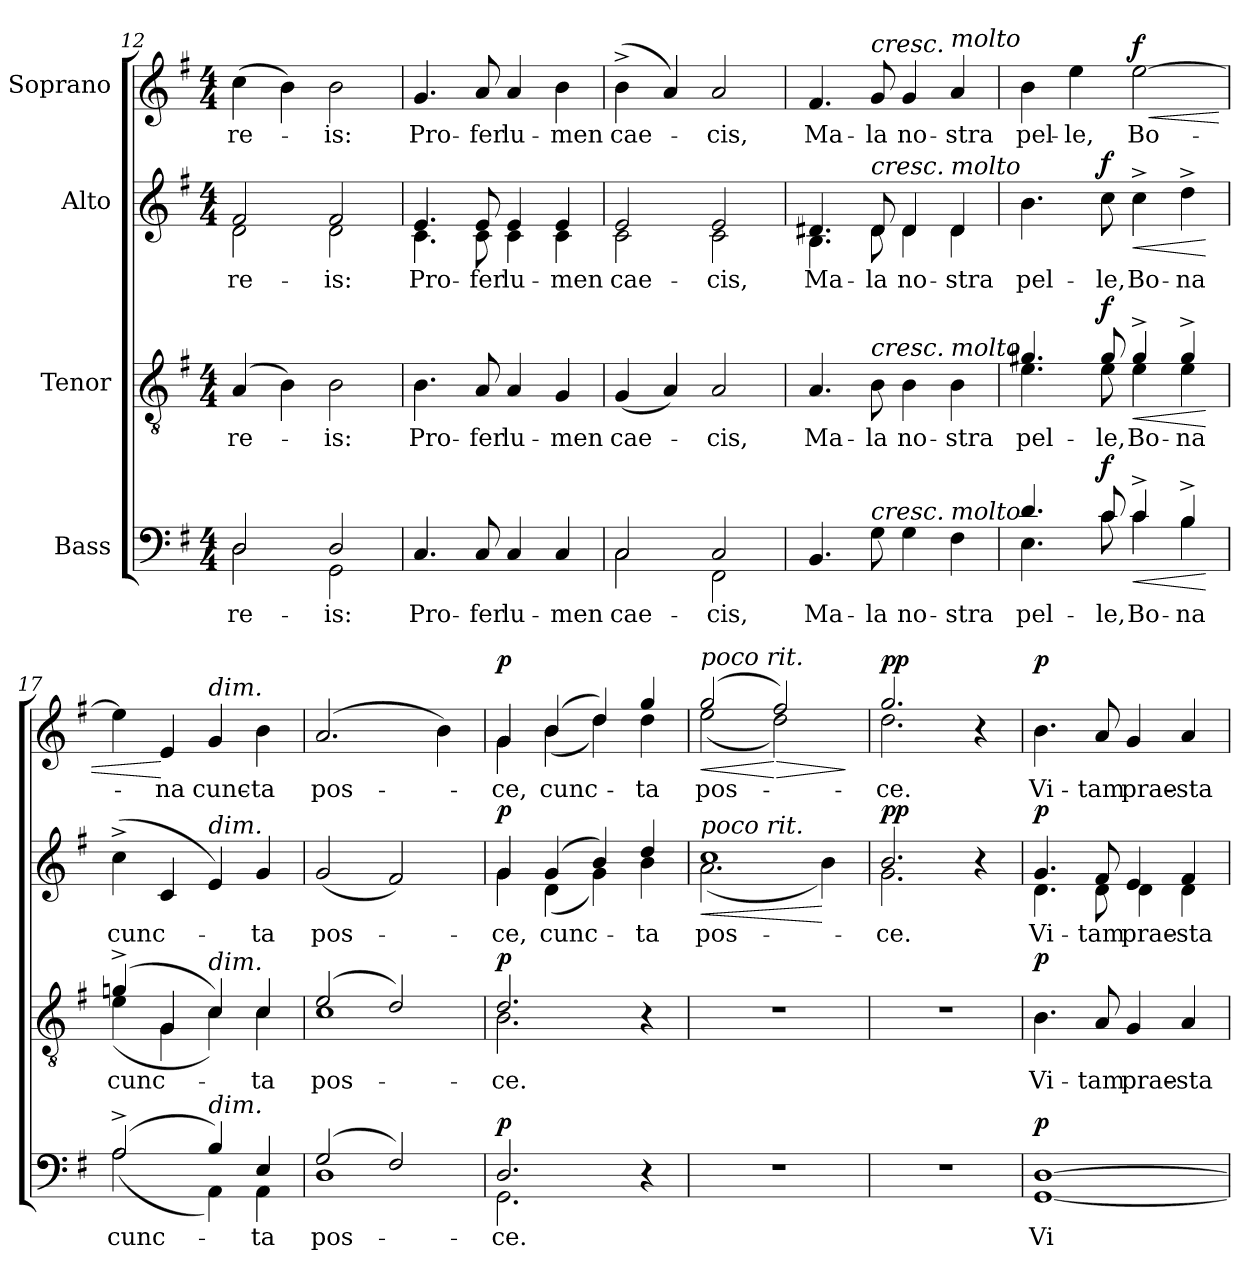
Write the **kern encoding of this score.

**kern	**text	**dynam	**kern	**text	**dynam	**kern	**text	**dynam	**kern	**text	**dynam
*part4	*part4	*part4	*part3	*part3	*part3	*part2	*part2	*part2	*part1	*part1	*part1
*staff4	*staff4	*staff4	*staff3	*staff3	*staff3	*staff2	*staff2	*staff2	*staff1	*staff1	*staff1
*I"Bass	*	*	*I"Tenor	*	*	*I"Alto	*	*	*I"Soprano	*	*
*clefF4	*	*	*clefGv2	*	*	*clefG2	*	*	*clefG2	*	*
*k[f#]	*	*	*k[f#]	*	*	*k[f#]	*	*	*k[f#]	*	*
*M4/4	*	*	*M4/4	*	*	*M4/4	*	*	*M4/4	*	*
=12	=12	=12	=12	=12	=12	=12	=12	=12	=12	=12	=12
!	!LO:LY:b	!	!	!LO:LY:b	!	!	!LO:LY:b	!	!	!LO:LY:b	!
*^	*	*	*	*	*	*^	*	*	*	*	*
2D/	2D\	re-	.	(>4A/	re-	.	2f#/	2d\	re-	.	(>4cc\	re-	.
.	.	.	.	4B\)	.	.	.	.	.	.	4b\)	.	.
!	!	!LO:LY:b	!	!	!LO:LY:b	!	!	!	!LO:LY:b	!	!	!LO:LY:b	!
2D/	2GG\	-is:	.	2B\	-is:	.	2f#/	2d\	-is:	.	2b\	-is:	.
!!LO:PB:g=z
=13	=13	=13	=13	=13	=13	=13	=13	=13	=13	=13	=13	=13	=13
!	!	!LO:LY:b	!	!	!LO:LY:b	!	!	!	!LO:LY:b	!	!	!LO:LY:b	!
*v	*v	*	*	*	*	*	*	*	*	*	*	*	*
4.C/	Pro-	.	4.B\	Pro-	.	4.e/	4.c\	Pro-	.	4.g/	Pro-	.
!	!LO:LY:b	!	!	!LO:LY:b	!	!	!	!LO:LY:b	!	!	!LO:LY:b	!
8C/	-fer	.	8A/	-fer	.	8e/	8c\	-fer	.	8a/	-fer	.
!	!LO:LY:b	!	!	!LO:LY:b	!	!	!	!LO:LY:b	!	!	!LO:LY:b	!
4C/	lu-	.	4A/	lu-	.	4e/	4c\	lu-	.	4a/	lu-	.
!	!LO:LY:b	!	!	!LO:LY:b	!	!	!	!LO:LY:b	!	!	!LO:LY:b	!
4C/	-men	.	4G/	-men	.	4e/	4c\	-men	.	4b\	-men	.
=14	=14	=14	=14	=14	=14	=14	=14	=14	=14	=14	=14	=14
!	!LO:LY:b	!	!	!LO:LY:b	!	!	!	!LO:LY:b	!	!	!LO:LY:b	!
*^	*	*	*	*	*	*	*	*	*	*	*	*
2C/	2C\	cae-	.	(<4G/	cae-	.	2e/	2c\	cae-	.	(>4b^\	cae-	.
.	.	.	.	4A/)	.	.	.	.	.	.	4a/)	.	.
!	!	!LO:LY:b	!	!	!LO:LY:b	!	!	!	!LO:LY:b	!	!	!LO:LY:b	!
2C/	2FF#\	-cis,	.	2A/	-cis,	.	2e/	2c\	-cis,	.	2a/	-cis,	.
=15	=15	=15	=15	=15	=15	=15	=15	=15	=15	=15	=15	=15	=15
!	!	!LO:LY:b	!	!	!LO:LY:b	!	!	!	!LO:LY:b	!	!	!LO:LY:b	!
*v	*v	*	*	*	*	*	*	*	*	*	*	*	*
4.BB/	Ma-	.	4.A/	Ma-	.	4.d#X/	4.B\	Ma-	.	4.f#/	Ma-	.
!	!	!	!	!	!	!	!	!	!	!LO:TX:a:i:t=cresc.	!	!
!	!	!	!	!	!	!LO:TX:a:i:t=cresc.	!	!	!	!	!	!
!	!	!	!LO:TX:a:i:t=cresc.	!	!	!	!	!	!	!	!	!
!LO:TX:a:i:t=cresc.	!	!	!	!	!	!	!	!	!	!	!	!
!	!LO:LY:b	!	!	!LO:LY:b	!	!	!	!LO:LY:b	!	!	!LO:LY:b	!
8G\	-la	.	8B\	-la	.	8d#/	8d#\	-la	.	8g/	-la	.
!	!LO:LY:b	!	!	!LO:LY:b	!	!	!	!LO:LY:b	!	!	!LO:LY:b	!
4G\	no-	.	4B\	no-	.	4d#/	4d#\	no-	.	4g/	no-	.
!	!	!	!	!	!	!	!	!	!	!LO:TX:a:i:t=molto	!	!
!	!	!	!	!	!	!LO:TX:a:i:t=molto	!	!	!	!	!	!
!	!	!	!LO:TX:a:i:t=molto	!	!	!	!	!	!	!	!	!
!LO:TX:a:i:t=molto	!	!	!	!	!	!	!	!	!	!	!	!
!	!LO:LY:b	!	!	!LO:LY:b	!	!	!	!LO:LY:b	!	!	!LO:LY:b	!
4F#\	-stra	.	4B\	-stra	.	4d#/	4d#\	-stra	.	4a/	-stra	.
=16	=16	=16	=16	=16	=16	=16	=16	=16	=16	=16	=16	=16
!	!LO:LY:b	!	!	!LO:LY:b	!	!	!	!LO:LY:b	!	!	!LO:LY:b	!
*^	*	*	*^	*	*	*v	*v	*	*	*	*	*
4.d/	4.E\	pel-	.	4.g#X/	4.e\	pel-	.	4.b\	pel-	.	4b\	pel-	.
!	!	!	!	!	!	!	!	!	!	!	!	!LO:LY:b	!
.	.	.	.	.	.	.	.	.	.	.	4ee\	-le,	.
!	!	!LO:LY:b	!LO:DY:a	!	!	!LO:LY:b	!LO:DY:a	!	!LO:LY:b	!LO:DY:a	!	!	!
8c/	8c\	-le,	f	8g#/	8e\	-le,	f	8cc\	-le,	f	.	.	.
!	!	!LO:LY:b	!LO:HP:b	!	!	!LO:LY:b	!LO:HP:b	!	!LO:LY:b	!LO:HP:b	!	!LO:LY:b	!LO:HP:b
!	!	!	!	!	!	!	!	!	!	!	!	!	!LO:DY:n=1:a
4c^/	4c\	Bo-	<	4g#^/	4e\	Bo-	<	4cc^\	Bo-	<	[2ee\	Bo-	< f
!	!	!LO:LY:b	!	!	!	!LO:LY:b	!	!	!LO:LY:b	!	!	!	!
4B^/	4B\	-na	.	4g#^/	4e\	-na	.	4dd^\	-na	.	.	.	.
*v	*v	*	*	*	*	*	*	*	*	*	*	*	*
*	*	*	*v	*v	*	*	*	*	*	*	*	*
.	.	[	.	.	[	.	.	[	.	.	.
=17	=17	=17	=17	=17	=17	=17	=17	=17	=17	=17	=17
!	!LO:LY:b	!	!	!LO:LY:b	!	!	!LO:LY:b	!	!	!	!
*^	*	*	*^	*	*	*	*	*	*	*	*
(>2A^/	(<2A\	cunc-	.	(>4gn^/	(<4e\	cunc-	.	(>4cc^\	cunc-	.	4ee\]	.	.
!	!	!	!	!	!	!	!	!	!	!	!	!LO:LY:b	!
.	.	.	.	4G/	4G\	.	.	4c/	.	.	4e/	-na	[
!	!	!	!	!	!	!	!	!	!	!	!LO:TX:a:i:t=dim.	!	!
!	!	!	!	!	!	!	!	!LO:TX:a:i:t=dim.	!	!	!	!	!
!	!	!	!	!LO:TX:a:i:t=dim.	!	!	!	!	!	!	!	!	!
!LO:TX:a:i:t=dim.	!	!	!	!	!	!	!	!	!	!	!	!	!
!	!	!	!	!	!	!	!	!	!	!	!	!LO:LY:b	!
4B/)	4AA\)	.	.	4c/)	4c\)	.	.	4e/)	.	.	4g/	cunc-	.
!	!	!LO:LY:b	!	!	!	!LO:LY:b	!	!	!LO:LY:b	!	!	!LO:LY:b	!
4E/	4AA\	-ta	.	4c/	4c\	-ta	.	4g/	-ta	.	4b\	-ta	.
=18	=18	=18	=18	=18	=18	=18	=18	=18	=18	=18	=18	=18	=18
!	!	!LO:LY:b	!	!	!	!LO:LY:b	!	!	!LO:LY:b	!	!	!LO:LY:b	!
(>2G/	1D	pos-	.	(>2e/	1c	pos-	.	(<2g/	pos-	.	(>2.a/	pos-	.
2F#/)	.	.	.	2d/)	.	.	.	2f#/)	.	.	.	.	.
.	.	.	.	.	.	.	.	.	.	.	4b\)	.	.
=19	=19	=19	=19	=19	=19	=19	=19	=19	=19	=19	=19	=19	=19
!	!	!LO:LY:b	!LO:DY:a	!	!	!LO:LY:b	!LO:DY:a	!	!LO:LY:b	!LO:DY:a	!	!LO:LY:b	!LO:DY:a
*	*	*	*	*	*	*	*	*^	*	*	*^	*	*
2.D/	2.GG\	-ce.	p	2.d/	2.B\	-ce.	p	4g/	4g\	-ce,	p	4g/	4g\	-ce,	p
!	!	!	!	!	!	!	!	!	!	!LO:LY:b	!	!	!	!LO:LY:b	!
.	.	.	.	.	.	.	.	(>4g/	(<4d\	cunc-	.	(>4b/	(<4b\	cunc-	.
.	.	.	.	.	.	.	.	4b/)	4g\)	.	.	4dd/)	4dd\)	.	.
!	!	!	!	!	!	!	!	!	!	!LO:LY:b	!	!	!	!LO:LY:b	!
4r	4ryy	.	.	4r	4ryy	.	.	4dd/	4b\	-ta	.	4gg/	4dd\	-ta	.
!!LO:PB:g=z	!!
=20	=20	=20	=20	=20	=20	=20	=20	=20	=20	=20	=20	=20	=20	=20	=20
!	!	!	!	!	!	!	!	!	!	!	!	!LO:TX:a:i:t=poco rit.	!	!	!
!	!	!	!	!	!	!	!	!LO:TX:a:i:t=poco rit.	!	!	!	!	!	!	!
!	!	!	!	!	!	!	!	!	!	!LO:LY:b	!LO:HP:b	!	!	!LO:LY:b	!LO:HP:b
*v	*v	*	*	*	*	*	*	*	*	*	*	*	*	*	*
*	*	*	*v	*v	*	*	*	*	*	*	*	*	*	*
1r	.	.	1r	.	.	1cc	(<2.a\	pos-	<	(>2gg/	(<2ee\	pos-	<
!	!	!	!	!	!	!	!	!	!	!	!	!	!LO:HP:n=1:b
.	.	.	.	.	.	.	.	.	.	2ff#/)	2dd\)	.	[ >
.	.	.	.	.	.	.	4b\)	.	[	.	.	.	.
*	*	*	*	*	*	*v	*v	*	*	*	*	*	*
*	*	*	*	*	*	*	*	*	*v	*v	*	*
.	.	.	.	.	.	.	.	.	.	.	]
=21	=21	=21	=21	=21	=21	=21	=21	=21	=21	=21	=21
!	!	!	!	!	!	!	!LO:LY:b	!LO:DY:a	!	!LO:LY:b	!LO:DY:a
*	*	*	*	*	*	*^	*	*	*^	*	*
1r	.	.	1r	.	.	2.b/	2.g\	-ce.	pp	2.gg/	2.dd\	-ce.	pp
.	.	.	.	.	.	4r	4ryy	.	.	4r	4ryy	.	.
=22	=22	=22	=22	=22	=22	=22	=22	=22	=22	=22	=22	=22	=22
*^	*	*	*	*	*	*	*	*	*	*	*	*	*
!	!	!	!	!	!	!	!	!	!	!	!LO:TX:a:i:t=a tempo	!	!	!
!	!	!LO:LY:b	!LO:DY:a	!	!LO:LY:b	!LO:DY:a	!	!	!LO:LY:b	!LO:DY:a	!	!	!LO:LY:b	!LO:DY:a
*	*	*	*	*	*	*	*	*	*	*	*v	*v	*	*
[1D	[1GG	Vi-	p	4.B\	Vi-	p	4.g/	4.d\	Vi-	p	4.b\	Vi-	p
!	!	!	!	!	!LO:LY:b	!	!	!	!LO:LY:b	!	!	!LO:LY:b	!
.	.	.	.	8A/	-tam	.	8f#/	8d\	-tam	.	8a/	-tam	.
!	!	!	!	!	!LO:LY:b	!	!	!	!LO:LY:b	!	!	!LO:LY:b	!
.	.	.	.	4G/	prae-	.	4e/	4d\	prae-	.	4g/	prae-	.
!	!	!	!	!	!LO:LY:b	!	!	!	!LO:LY:b	!	!	!LO:LY:b	!
.	.	.	.	4A/	-sta	.	4f#/	4d\	-sta	.	4a/	-sta	.
*v	*v	*	*	*	*	*	*v	*v	*	*	*	*	*
=	=	=	=	=	=	=	=	=	=	=	=
*-	*-	*-	*-	*-	*-	*-	*-	*-	*-	*-	*-
